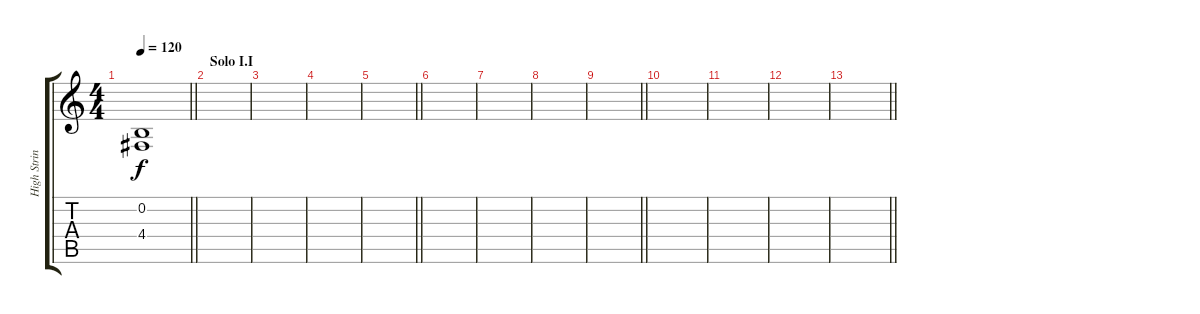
\track ("High Strings Standard" "High Strin") {instrument stringensemble1}
\staff {score tabs}
\tuning (E4 B3 G3 D3 A2 E2) {hide}
\ts (4 4)
\tempo 120
\clef g2
\barLineRight lightlight
\ks c
(0.2{t} 4.4{t}).1{dy f} |
\section ("" "Solo I.I")
|
|
|
\barLineRight lightlight
|
|
|
|
\barLineRight lightlight
|
|
|
|
\barLineRight lightlight
